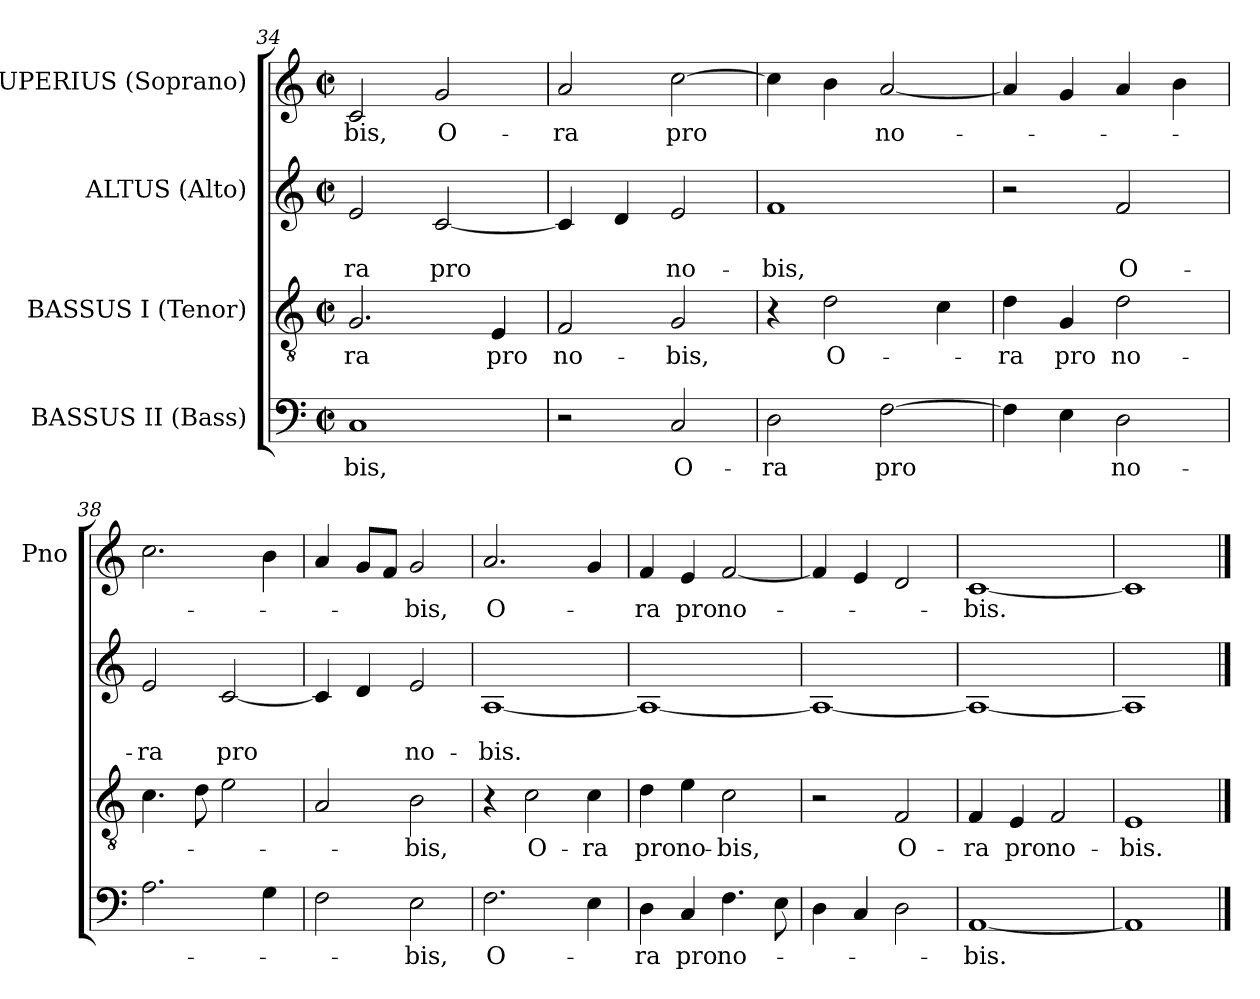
**kern	**text	**kern	**text	**kern	**text	**text	**kern	**text
*part4	*part4	*part3	*part3	*part2	*part2	*part2	*part1	*part1
*staff4	*staff4	*staff3	*staff3	*staff2	*staff2	*staff2	*staff1	*staff1
*I"BASSUS II (Bass)	*	*I"BASSUS I (Tenor)	*	*I"ALTUS (Alto)	*	*	*I"SUPERIUS (Soprano)	*
*	*	*	*	*	*	*	*I'Pno	*
*clefF4	*	*clefGv2	*	*clefG2	*	*	*clefG2	*
*k[]	*	*k[]	*	*k[]	*	*	*k[]	*
*C:	*	*C:	*	*C:	*	*	*C:	*
*M2/2	*	*M2/2	*	*M2/2	*	*	*M2/2	*
*met(c|)	*	*met(c|)	*	*met(c|)	*	*	*met(c|)	*
=34	=34	=34	=34	=34	=34	=34	=34	=34
!	!LO:LY:b	!	!	!	!	!	!	!
!	!	!	!LO:LY:b	!	!	!	!	!
!	!	!	!	!	!	!LO:LY:b	!	!
!	!	!	!	!	!	!	!	!LO:LY:b
1C	-bis,	2.G/	-ra	2e/	.	-ra	2c/	-bis,
!	!	!	!	!	!	!LO:LY:b	!	!
!	!	!	!	!	!	!	!	!LO:LY:b
.	.	.	.	[2c/	.	pro	2g/	O-
!	!	!	!LO:LY:b	!	!	!	!	!
.	.	4E/	pro	.	.	.	.	.
=35	=35	=35	=35	=35	=35	=35	=35	=35
!	!	!	!LO:LY:b	!	!	!	!	!
!	!	!	!	!	!	!	!	!LO:LY:b
2r	.	2F/	no-	4c/]	.	.	2a/	-ra
.	.	.	.	4d/	.	.	.	.
!	!LO:LY:b	!	!	!	!	!	!	!
!	!	!	!LO:LY:b	!	!	!	!	!
!	!	!	!	!	!	!LO:LY:b	!	!
!	!	!	!	!	!	!	!	!LO:LY:b
2C/	O-	2G/	-bis,	2e/	.	no-	[2cc\	pro
=36	=36	=36	=36	=36	=36	=36	=36	=36
!	!LO:LY:b	!	!	!	!	!	!	!
!	!	!	!	!	!	!LO:LY:b	!	!
2D\	-ra	4r	.	1f	.	-bis,	4cc\]	.
!	!	!	!LO:LY:b	!	!	!	!	!
.	.	2d\	O-	.	.	.	4b\	.
!	!LO:LY:b	!	!	!	!	!	!	!
!	!	!	!	!	!	!	!	!LO:LY:b
[2F\	pro	.	.	.	.	.	[2a/	no-
.	.	4c\	.	.	.	.	.	.
!!LO:LB:g=z
=37	=37	=37	=37	=37	=37	=37	=37	=37
!	!	!	!LO:LY:b	!	!	!	!	!
4F\]	.	4d\	-ra	2r	.	.	4a/]	.
!	!	!	!LO:LY:b	!	!	!	!	!
4E\	.	4G/	pro	.	.	.	4g/	.
!	!LO:LY:b	!	!	!	!	!	!	!
!	!	!	!LO:LY:b	!	!	!	!	!
!	!	!	!	!	!	!LO:LY:b	!	!
2D\	no-	2d\	no-	2f/	.	O-	4a/	.
.	.	.	.	.	.	.	4b\	.
=38	=38	=38	=38	=38	=38	=38	=38	=38
!	!	!	!	!	!	!LO:LY:b	!	!
2.A\	.	4.c\	.	2e/	.	-ra	2.cc\	.
.	.	8d\	.	.	.	.	.	.
!	!	!	!	!	!	!LO:LY:b	!	!
.	.	2e\	.	[2c/	.	pro	.	.
4G\	.	.	.	.	.	.	4b\	.
=39	=39	=39	=39	=39	=39	=39	=39	=39
2F\	.	2A/	.	4c/]	.	.	4a/	.
.	.	.	.	4d/	.	.	8g/L	.
.	.	.	.	.	.	.	8f/J	.
!	!LO:LY:b	!	!	!	!	!	!	!
!	!	!	!LO:LY:b	!	!	!	!	!
!	!	!	!	!	!	!LO:LY:b	!	!
!	!	!	!	!	!	!	!	!LO:LY:b
2E\	-bis,	2B\	-bis,	2e/	.	no-	2g/	-bis,
=40	=40	=40	=40	=40	=40	=40	=40	=40
!	!LO:LY:b	!	!	!	!	!	!	!
!	!	!	!	!	!	!LO:LY:b	!	!
!	!	!	!	!	!	!	!	!LO:LY:b
2.F\	O-	4r	.	[1A	.	-bis.	2.a/	O-
!	!	!	!LO:LY:b	!	!	!	!	!
.	.	2c\	O-	.	.	.	.	.
!	!	!	!LO:LY:b	!	!	!	!	!
4E\	.	4c\	-ra	.	.	.	4g/	.
=41	=41	=41	=41	=41	=41	=41	=41	=41
!	!LO:LY:b	!	!	!	!	!	!	!
!	!	!	!LO:LY:b	!	!	!	!	!
!	!	!	!	!	!	!	!	!LO:LY:b
4D\	-ra	4d\	pro	1A_	.	.	4f/	-ra
!	!LO:LY:b	!	!	!	!	!	!	!
!	!	!	!LO:LY:b	!	!	!	!	!
!	!	!	!	!	!	!	!	!LO:LY:b
4C/	pro	4e\	no-	.	.	.	4e/	pro
!	!LO:LY:b	!	!	!	!	!	!	!
!	!	!	!LO:LY:b	!	!	!	!	!
!	!	!	!	!	!	!	!	!LO:LY:b
4.F\	no-	2c\	-bis,	.	.	.	[2f/	no-
8E\	.	.	.	.	.	.	.	.
=42	=42	=42	=42	=42	=42	=42	=42	=42
4D\	.	2r	.	1A_	.	.	4f/]	.
4C/	.	.	.	.	.	.	4e/	.
!	!	!	!LO:LY:b	!	!	!	!	!
2D\	.	2F/	O-	.	.	.	2d/	.
=43	=43	=43	=43	=43	=43	=43	=43	=43
!	!LO:LY:b	!	!	!	!	!	!	!
!	!	!	!LO:LY:b	!	!	!	!	!
!	!	!	!	!	!	!	!	!LO:LY:b
[1AA	-bis.	4F/	-ra	1A_	.	.	[1c	-bis.
!	!	!	!LO:LY:b	!	!	!	!	!
.	.	4E/	pro	.	.	.	.	.
!	!	!	!LO:LY:b	!	!	!	!	!
.	.	2F/	no-	.	.	.	.	.
=44	=44	=44	=44	=44	=44	=44	=44	=44
!	!	!	!LO:LY:b	!	!	!	!	!
1AA]	.	1E	-bis.	1A]	.	.	1c]	.
==	==	==	==	==	==	==	==	==
*-	*-	*-	*-	*-	*-	*-	*-	*-
